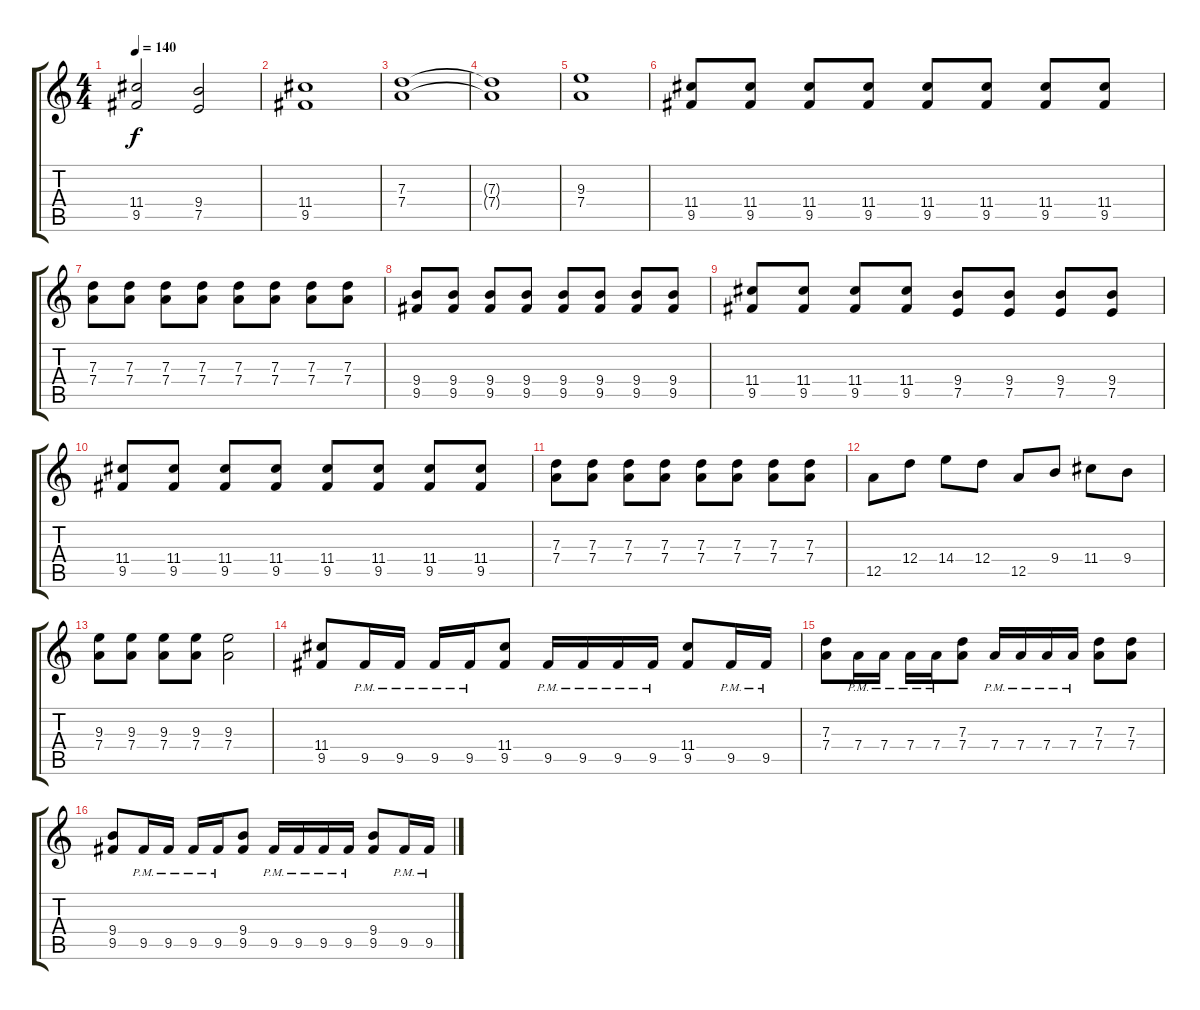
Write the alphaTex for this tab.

\track "" {instrument overdrivenguitar}
\staff {score tabs}
\tuning (E4 B3 G3 D3 A2 E2) {hide}
\ts (4 4)
\tempo 140
\clef g2
\ks c
(11.4 9.5).2{dy f} (9.4 7.5).2 |
(11.4 9.5).1 |
(7.3 7.4).1 |
(7.3{t} 7.4{t}).1 |
(9.3 7.4).1 |
(11.4 9.5).8 (11.4 9.5).8 (11.4 9.5).8 (11.4 9.5).8 (11.4 9.5).8 (11.4 9.5).8 (11.4 9.5).8 (11.4 9.5).8 |
(7.3 7.4).8 (7.3 7.4).8 (7.3 7.4).8 (7.3 7.4).8 (7.3 7.4).8 (7.3 7.4).8 (7.3 7.4).8 (7.3 7.4).8 |
(9.4 9.5).8 (9.4 9.5).8 (9.4 9.5).8 (9.4 9.5).8 (9.4 9.5).8 (9.4 9.5).8 (9.4 9.5).8 (9.4 9.5).8 |
(11.4 9.5).8 (11.4 9.5).8 (11.4 9.5).8 (11.4 9.5).8 (9.4 7.5).8 (9.4 7.5).8 (9.4 7.5).8 (9.4 7.5).8 |
(11.4 9.5).8 (11.4 9.5).8 (11.4 9.5).8 (11.4 9.5).8 (11.4 9.5).8 (11.4 9.5).8 (11.4 9.5).8 (11.4 9.5).8 |
(7.3 7.4).8 (7.3 7.4).8 (7.3 7.4).8 (7.3 7.4).8 (7.3 7.4).8 (7.3 7.4).8 (7.3 7.4).8 (7.3 7.4).8 |
12.5.8 12.4.8 14.4.8 12.4.8 12.5.8 9.4.8 11.4.8 9.4.8 |
(9.3 7.4).8 (9.3 7.4).8 (9.3 7.4).8 (9.3 7.4).8 (9.3 7.4).2 |
(11.4 9.5).8 9.5{pm}.16 9.5{pm}.16 9.5{pm}.16 9.5{pm}.16 (11.4 9.5).8 9.5{pm}.16 9.5{pm}.16 9.5{pm}.16 9.5{pm}.16 (11.4 9.5).8 9.5{pm}.16 9.5{pm}.16 |
(7.3 7.4).8 7.4{pm}.16 7.4{pm}.16 7.4{pm}.16 7.4{pm}.16 (7.3 7.4).8 7.4{pm}.16 7.4{pm}.16 7.4{pm}.16 7.4{pm}.16 (7.3 7.4).8 (7.3 7.4).8 |
(9.4 9.5).8 9.5{pm}.16 9.5{pm}.16 9.5{pm}.16 9.5{pm}.16 (9.4 9.5).8 9.5{pm}.16 9.5{pm}.16 9.5{pm}.16 9.5{pm}.16 (9.4 9.5).8 9.5{pm}.16 9.5{pm}.16
